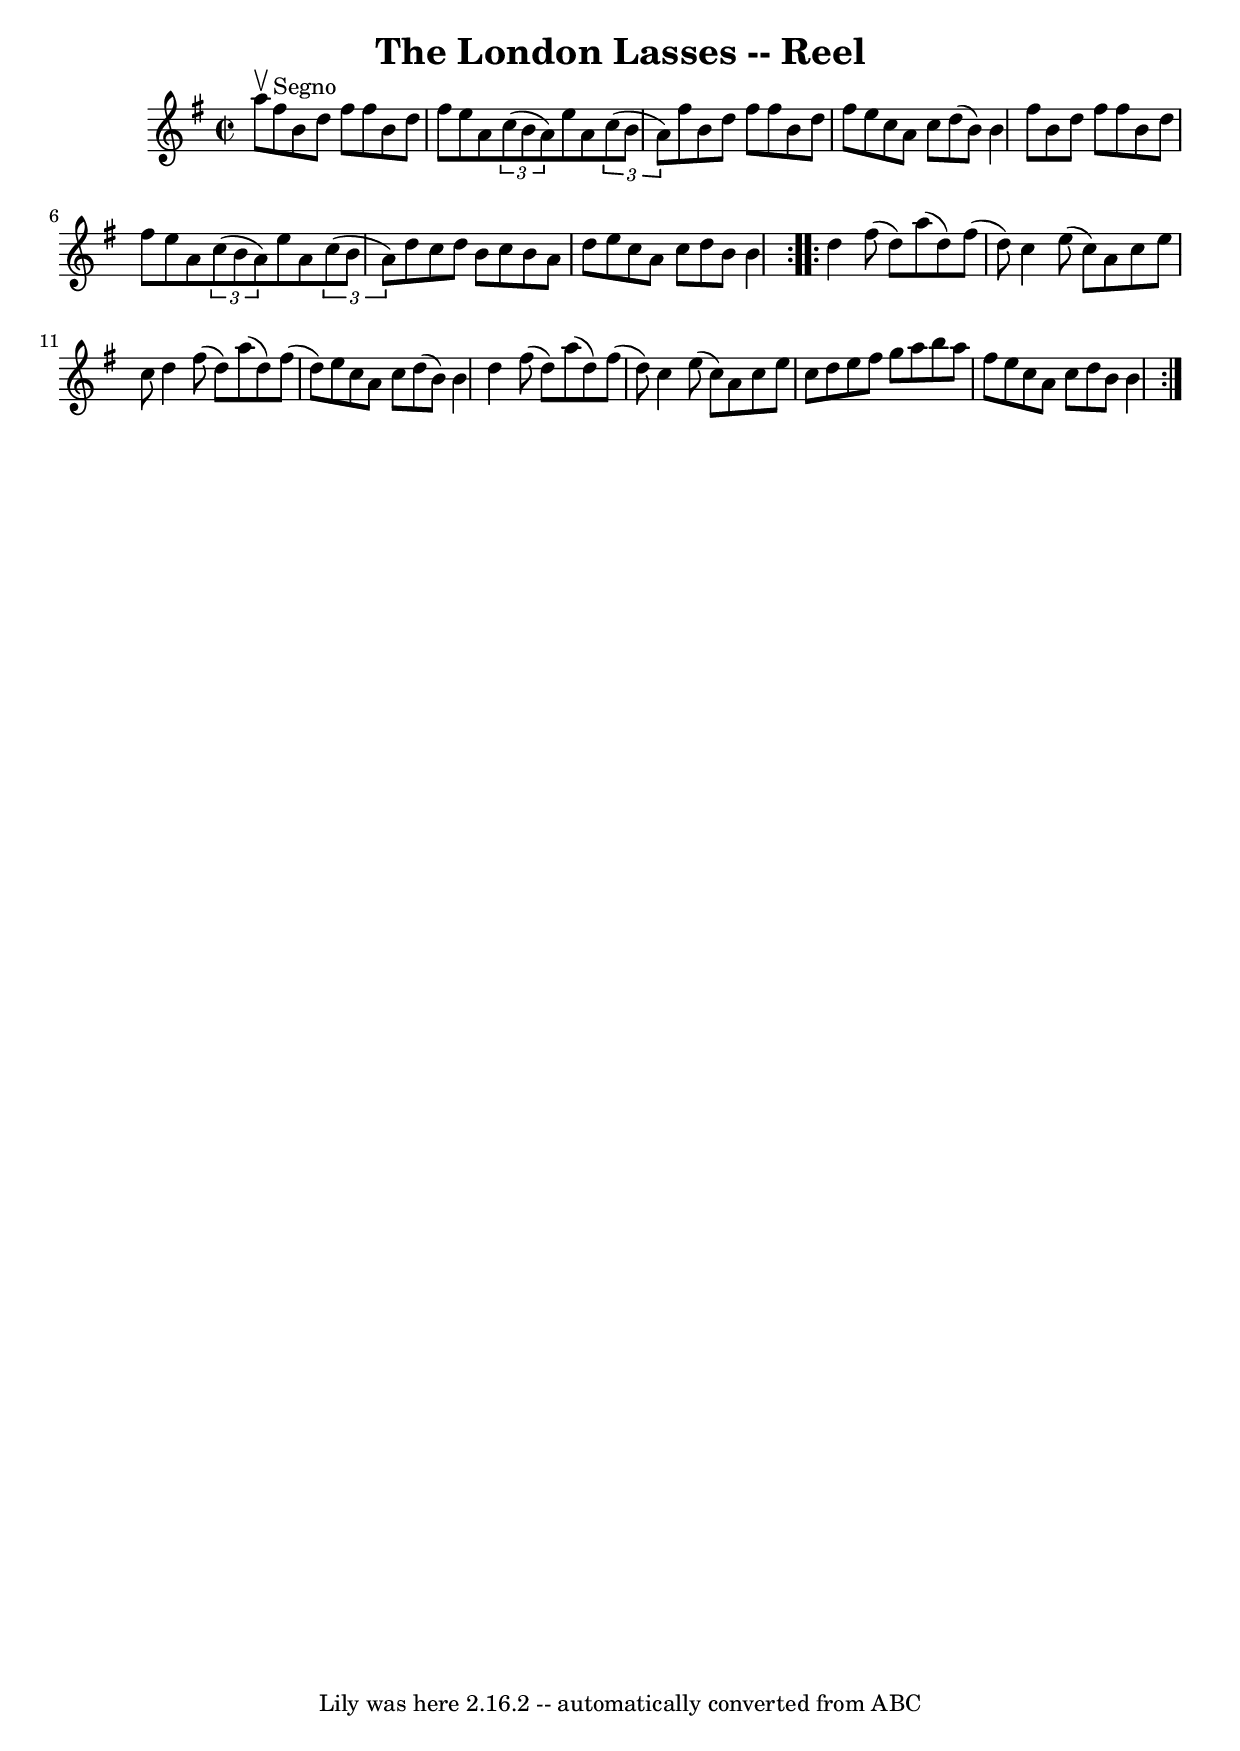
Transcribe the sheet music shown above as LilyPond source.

\version "2.16.2"
\include "Mammoth.ily"
\header {
  %% book = "Ryan's Mammoth Collection"
 crossRefNumber = "1"
 footnotes = "\\\\213\\\\This sounds better with 2 sharps (one in the book)"
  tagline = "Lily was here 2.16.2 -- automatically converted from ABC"
  title = "The London Lasses -- Reel"

}
voicedefault =  {



  \repeat volta 2 {

    \override Staff.TimeSignature #'style = #'C
    \time 2/2 
    \key b \phrygian a''8^\upbow    |
 fis''8^"Segno" b'8 d''8 fis''8 fis''8 b'8 d''8 fis''8     |
 e''8 a'8  
    \times 2/3 { c''8 (b'8 a'8) 
	       } e''8 a'8    \times 2/3 {   
		 c''8 (b'8 a'8)  	       }    |
 fis''8 b'8 d''8 fis''8 fis''8 b'8 d''8 fis''8     |
 e''8 c''8 a'8 c''8 d''8 (b'8) b'4     |
 fis''8 b'8 d''8 fis''8 fis''8 b'8 d''8 fis''8     |
 e''8 a'8    \times 2/3 {   
 c''8 (b'8 a'8) 
    } e''8 a'8    \times 2/3 { c''8 (b'8 a'8  
			)  			     }    |
 d''8 c''8 d''8 b'8 c''8 b'8 a'8 d''8     |
 e''8 c''8 a'8 c''8 d''8 b'8 b'4    
  }     

  \repeat volta 2 {
 d''4 fis''8 (d''8) a''8 (d''8) fis''8 ( d''8)    |
 c''4 e''8 (c''8) a'8 c''8 e''8 c''8   |
 d''4 fis''8 (d''8) a''8 (d''8) fis''8 (d''8)   |
 e''8 c''8 a'8 c''8 d''8 (b'8) b'4     |
 d''4 fis''8 (d''8) a''8 (d''8) fis''8 (d''8)   |
 c''4 e''8 (c''8) a'8 c''8 e''8 c''8     |
 d''8 e''8 fis''8 g''8 a''8 b''8 a''8 fis''8     |
 e''8 c''8 a'8 c''8 d''8 b'8 b'4            
  }   

}

\score{
  <<

    \context Staff="default"
    {
      \voicedefault 
      
    }

  >>
  \layout {
    
  }
  \midi {
  }

}
